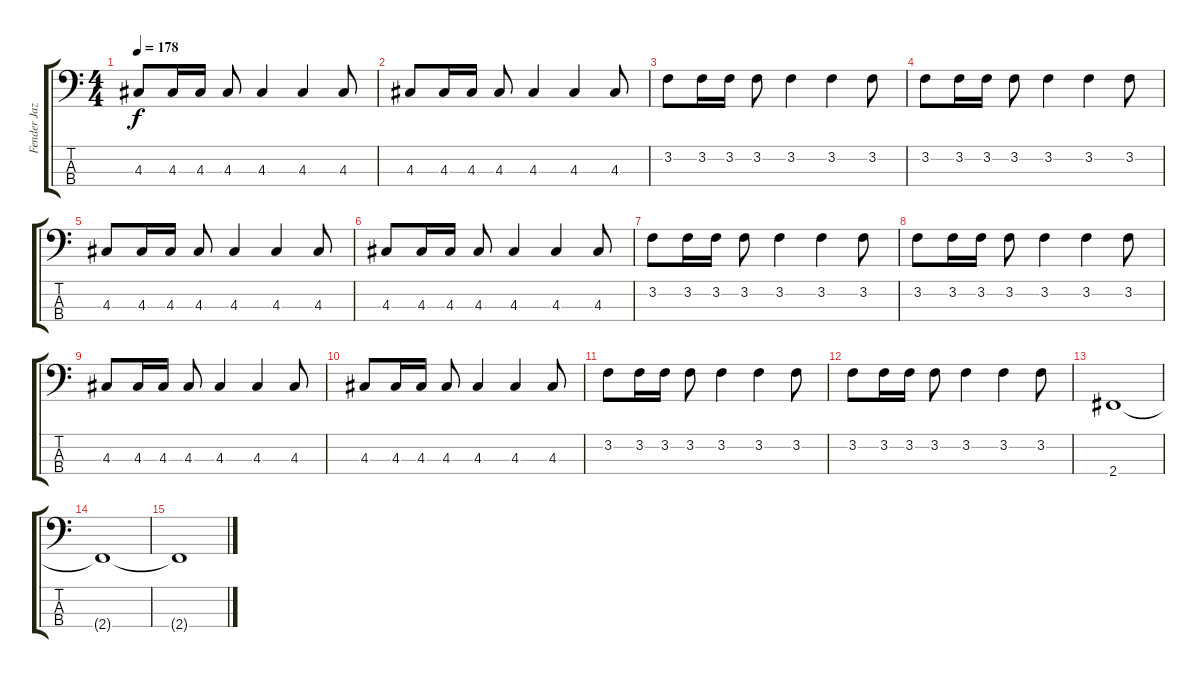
\track ("Fender Jazz Bass" "Fender Jaz") {instrument electricbassfinger}
\staff {score tabs}
\tuning (G2 D2 A1 E1) {hide}
\ts (4 4)
\tempo 178
\clef f4
\ks c
4.3.8{dy f} 4.3.16 4.3.16 4.3.8 4.3.4 4.3.4 4.3.8 |
4.3.8 4.3.16 4.3.16 4.3.8 4.3.4 4.3.4 4.3.8 |
3.2.8 3.2.16 3.2.16 3.2.8 3.2.4 3.2.4 3.2.8 |
3.2.8 3.2.16 3.2.16 3.2.8 3.2.4 3.2.4 3.2.8 |
4.3.8 4.3.16 4.3.16 4.3.8 4.3.4 4.3.4 4.3.8 |
4.3.8 4.3.16 4.3.16 4.3.8 4.3.4 4.3.4 4.3.8 |
3.2.8 3.2.16 3.2.16 3.2.8 3.2.4 3.2.4 3.2.8 |
3.2.8 3.2.16 3.2.16 3.2.8 3.2.4 3.2.4 3.2.8 |
4.3.8 4.3.16 4.3.16 4.3.8 4.3.4 4.3.4 4.3.8 |
4.3.8 4.3.16 4.3.16 4.3.8 4.3.4 4.3.4 4.3.8 |
3.2.8 3.2.16 3.2.16 3.2.8 3.2.4 3.2.4 3.2.8 |
3.2.8 3.2.16 3.2.16 3.2.8 3.2.4 3.2.4 3.2.8 |
2.4.1 |
2.4{t}.1 |
2.4{t}.1
